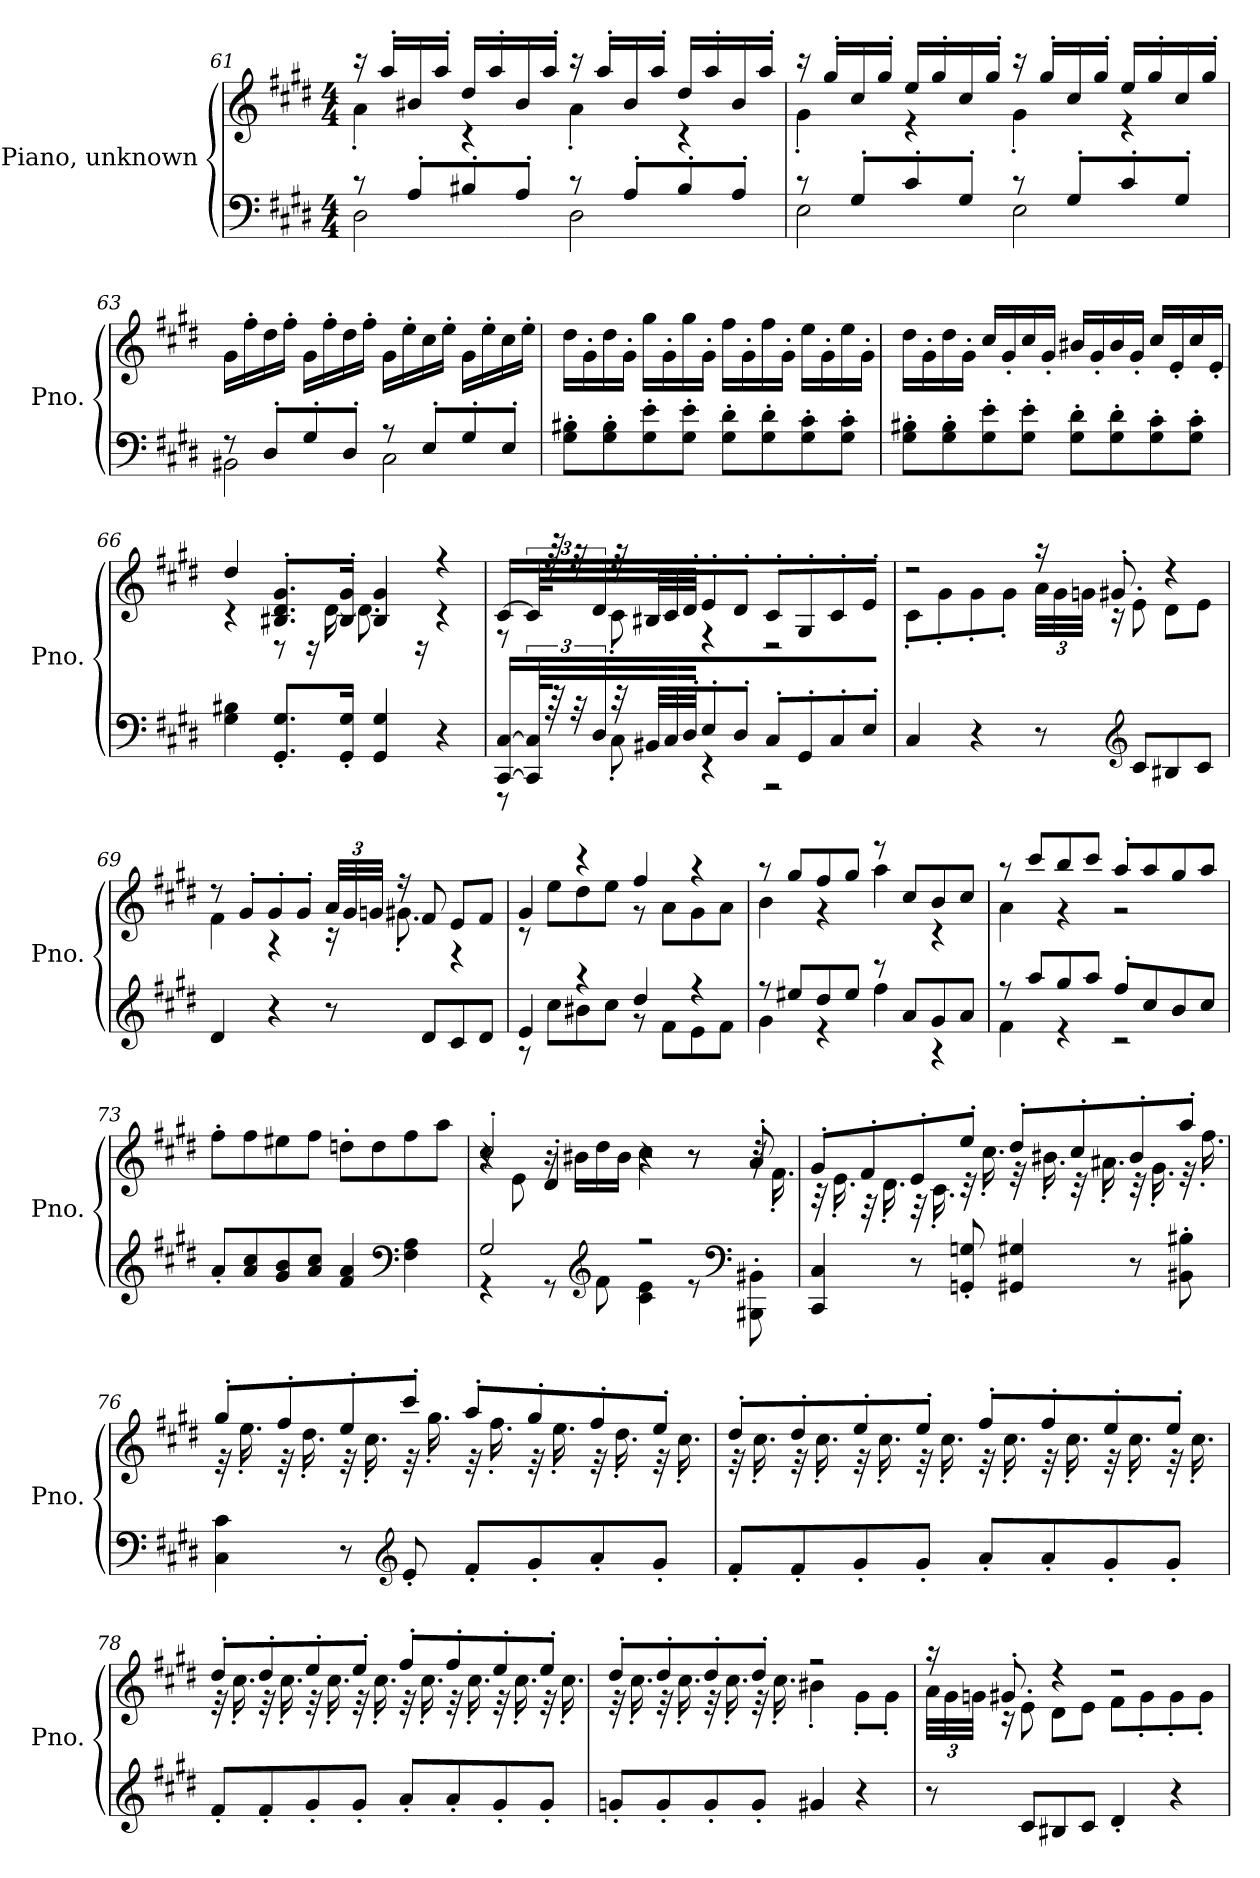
**kern	**kern
*part1	*part1
*staff2	*staff1
*I"Piano, unknown	*
*I'Pno.	*
*clefF4	*clefG2
*k[f#c#g#d#]	*k[f#c#g#d#]
*M4/4	*M4/4
=61	=61
*^	*^
8r	2D#\	16r	4a'\
.	.	16aa'/LL	.
8A'/L	.	16b#X/	.
.	.	16aa'/JJ	.
8B#X'/	.	16dd#/LL	4r
.	.	16aa'/	.
8A'/J	.	16b#/	.
.	.	16aa'/JJ	.
8r	2D#\	16r	4a'\
.	.	16aa'/LL	.
8A'/L	.	16b#/	.
.	.	16aa'/JJ	.
8B#'/	.	16dd#/LL	4r
.	.	16aa'/	.
8A'/J	.	16b#/	.
.	.	16aa'/JJ	.
!!LO:LB:g=z	!!
=62	=62	=62	=62
8r	2E\	16r	4g#'\
.	.	16gg#'/LL	.
8G#'/L	.	16cc#/	.
.	.	16gg#'/JJ	.
8c#'/	.	16ee/LL	4r
.	.	16gg#'/	.
8G#'/J	.	16cc#/	.
.	.	16gg#'/JJ	.
8r	2E\	16r	4g#'\
.	.	16gg#'/LL	.
8G#'/L	.	16cc#/	.
.	.	16gg#'/JJ	.
8c#'/	.	16ee/LL	4r
.	.	16gg#'/	.
8G#'/J	.	16cc#/	.
.	.	16gg#'/JJ	.
*	*	*v	*v
=63	=63	=63
8r	2BB#X\	16g#\LL
.	.	16ff#'\
8D#'/L	.	16dd#\
.	.	16ff#'\JJ
8G#'/	.	16g#\LL
.	.	16ff#'\
8D#'/J	.	16dd#\
.	.	16ff#'\JJ
8r	2C#\	16g#\LL
.	.	16ee'\
8E'/L	.	16cc#\
.	.	16ee'\JJ
8G#'/	.	16g#\LL
.	.	16ee'\
8E'/J	.	16cc#\
.	.	16ee'\JJ
*v	*v	*
!!LO:LB:g=z
=64	=64
8G#\' 8B#X\'L	16dd#\LL
.	16g#'\
8G#\' 8B#\'	16dd#\
.	16g#'\JJ
8G#\' 8e\'	16gg#\LL
.	16g#'\
8G#\' 8e\'J	16gg#\
.	16g#'\JJ
8G#\' 8d#\'L	16ff#\LL
.	16g#'\
8G#\' 8d#\'	16ff#\
.	16g#'\JJ
8G#\' 8c#\'	16ee\LL
.	16g#'\
8G#\' 8c#\'J	16ee\
.	16g#'\JJ
=65	=65
8G#\' 8B#X\'L	16dd#\LL
.	16g#'\
8G#\' 8B#\'	16dd#\
.	16g#'\JJ
8G#\' 8e\'	16cc#/LL
.	16g#'/
8G#\' 8e\'J	16cc#/
.	16g#'/JJ
8G#\' 8d#\'L	16b#X/LL
.	16g#'/
8G#\' 8d#\'	16b#/
.	16g#'/JJ
8G#\' 8c#\'	16cc#/LL
.	16e'/
8G#\' 8c#\'J	16cc#/
.	16e'/JJ
!!LO:LB:g=z
=66	=66
*	*^
4G#\ 4B#X\	4dd#/	4r
8.GG#/' 8.G#/'L	8.B#X/' 8.d#/' 8.g#/'L	8r
.	.	16r
16GG#/' 16G#/'Jk	16B#/' 16g#/'Jk	[16d#\
4GG#/ 4G#/	4B#/ 4g#/	8.d#\]
.	.	16r
4r	4r	4r
=67	=67	=67
*^	*	*
[16CC#/ [16C#/LL	8r	[16c#/LL	8r
96CC#/] 96C#/]JJkk	.	96c#/JJkk]	.
96r	.	96r	.
48r	.	48r	.
48D#/	.	48d#/	.
32r	8C#'\	32r	8c#'\
32BB#X/LLL	.	32B#X/LLL	.
32C#/	.	32c#/	.
32D#'/JJ	.	32d#'/JJ	.
8E'/	4r	8e'/	4r
8D#'/J	.	8d#'/J	.
8C#'/L	2r	8c#'/L	2r
8GG#'/	.	8G#'/	.
8C#'/	.	8c#'/	.
8E'/J	.	8e'/J	.
*v	*v	*	*
!!LO:LB:g=z	!!
=68	=68	=68
4C#/	2r	8c#'\L
.	.	8g#'\
4r	.	8g#'\
.	.	8g#'\J
*	*	*Xbrackettup
8r	16r	48a\LLL
.	.	48g#\
.	.	48gn\JJJ
.	8.g#X'/	16r
*clefG2	*	*
8c#/L	.	8e\
8B#X/	4r	8d#\L
8c#/J	.	8e\J
=69	=69	=69
4d#/	8r	4f#\
.	8g#'/L	.
4r	8g#'/	4r
.	8g#'/J	.
8r	48a/LLL	16r
.	48g#/	.
.	48gn/JJJ	.
.	16r	8.g#X'\
8d#/L	8f#/	.
8c#/	8e/L	4r
8d#/J	8f#/J	.
=70	=70	=70
*^	*	*
4e/	8r	4g#/	8r
.	8cc#\L	.	8ee\L
4r	8b#X\	4r	8dd#\
.	8cc#\J	.	8ee\J
4dd#/	8r	4ff#/	8r
.	8f#\L	.	8a\L
4r	8e\	4r	8g#\
.	8f#\J	.	8a\J
!!LO:LB:g=z	!!
=71	=71	=71	=71
8r	4g#\	8r	4b\
8ee#X/L	.	8gg#/L	.
8dd#/	4r	8ff#/	4r
8ee#/J	.	8gg#/J	.
8r	4ff#\	8r	4aa\
8a/L	.	8cc#/L	.
8g#/	4r	8b/	4r
8a/J	.	8cc#/J	.
=72	=72	=72	=72
8r	4f#\	8r	4a\
8aa/L	.	8ccc#/L	.
8gg#/	4r	8bb/	4r
8aa/J	.	8ccc#/J	.
8ff#'/L	2r	8aa'/L	2r
8cc#/	.	8aa/	.
8b/	.	8gg#/	.
8cc#/J	.	8aa/J	.
*v	*v	*	*
*	*v	*v
=73	=73
8a'/L	8ff#'\L
8a/ 8cc#/	8ff#\
8g#/ 8b/	8ee#X\
8a/ 8cc#/J	8ff#\J
4f#/ 4a/	8ddn'\L
.	8dd\
*clefF4	*
4F#\ 4A\	8ff#\
.	8aa\J
!!LO:PB:g=z
=74	=74
*^	*^
*	*	*	*^
2G#/	4r	2cc#'/	8r	4r
.	.	.	8e\	.
.	8r	.	16r	4d#'/
.	.	.	16b#X\LL	.
*clefG2	*	*	*	*
.	8f#\	.	16dd#\	.
.	.	.	16b#\JJ	.
2r	4c#\ 4e\	4r	4cc#\	2r
.	8r	8r	8r	.
*clefF4	*	*	*	*
.	8BBB#X\' 8BB#X\'	8a'/	32r	.
.	.	.	16.f#'\	.
*v	*v	*	*	*
*	*	*v	*v
=75	=75	=75
4CC#/ 4C#/	8g#'/L	32r
.	.	16.e'\
.	8f#'/	32r
.	.	16.d#'\
8r	8e'/	32r
.	.	16.c#'\
8GGn/' 8Gn/'	8ee'/J	32r
.	.	16.cc#'\
4GG#X/ 4G#X/	8dd#'/L	32r
.	.	16.b#X'\
.	8cc#'/	32r
.	.	16.a#X'\
8r	8b#'/	32r
.	.	16.g#'\
8BB#X\' 8B#X\'	8aa'/J	32r
.	.	16.ff#'\
!!LO:LB:g=z	!!
=76	=76	=76
4C#\ 4c#\	8gg#'/L	32r
.	.	16.ee'\
.	8ff#'/	32r
.	.	16.dd#'\
8r	8ee'/	32r
.	.	16.cc#'\
*clefG2	*	*
8e'/	8ccc#'/J	32r
.	.	16.gg#'\
8f#'/L	8aa'/L	32r
.	.	16.ff#'\
8g#'/	8gg#'/	32r
.	.	16.ee'\
8a'/	8ff#'/	32r
.	.	16.dd#'\
8g#'/J	8ee'/J	32r
.	.	16.cc#'\
=77	=77	=77
8f#'/L	8dd#'/L	32r
.	.	16.cc#'\
8f#'/	8dd#'/	32r
.	.	16.cc#'\
8g#'/	8ee'/	32r
.	.	16.cc#'\
8g#'/J	8ee'/J	32r
.	.	16.cc#'\
8a'/L	8ff#'/L	32r
.	.	16.cc#'\
8a'/	8ff#'/	32r
.	.	16.cc#'\
8g#'/	8ee'/	32r
.	.	16.cc#'\
8g#'/J	8ee'/J	32r
.	.	16.cc#'\
!!LO:LB:g=z	!!
=78	=78	=78
8f#'/L	8dd#'/L	32r
.	.	16.cc#'\
8f#'/	8dd#'/	32r
.	.	16.cc#'\
8g#'/	8ee'/	32r
.	.	16.cc#'\
8g#'/J	8ee'/J	32r
.	.	16.cc#'\
8a'/L	8ff#'/L	32r
.	.	16.cc#'\
8a'/	8ff#'/	32r
.	.	16.cc#'\
8g#'/	8ee'/	32r
.	.	16.cc#'\
8g#'/J	8ee'/J	32r
.	.	16.cc#'\
=79	=79	=79
8gn'/L	8dd#'/L	32r
.	.	16.cc#'\
8g'/	8dd#'/	32r
.	.	16.cc#'\
8g'/	8dd#'/	32r
.	.	16.cc#'\
8g'/J	8dd#'/J	32r
.	.	16.cc#'\
4g#X/	2r	4b#X'\
4r	.	8g#'\L
.	.	8g#'\J
!!LO:LB:g=z	!!
=80	=80	=80
8r	16r	48a\LLL
.	.	48g#\
.	.	48gn\JJJ
.	8.g#X'/	16r
8c#/L	.	8e\
8B#X/	4r	8d#\L
8c#/J	.	8e\J
4d#'/	2r	8f#\L
.	.	8g#'\
4r	.	8g#'\
.	.	8g#'\J
*	*v	*v
=	=
*-	*-
